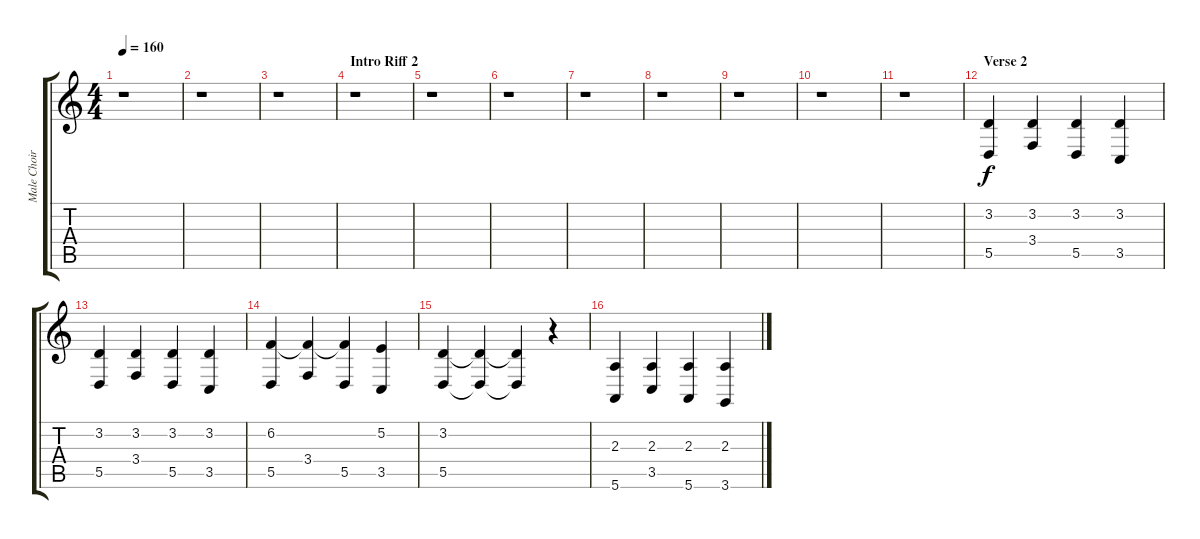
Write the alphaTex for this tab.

\track ("Male Choir" "Male Choir") {instrument choiraahs}
\staff {score tabs}
\tuning (E4 B3 G3 D3 A2 E2) {hide}
\ts (4 4)
\tempo 160
\clef g2
\ks c
r.1{dy f} |
r.1 |
r.1 |
\section ("" "Intro Riff 2")
r.1 |
r.1 |
r.1 |
r.1 |
r.1 |
r.1 |
r.1 |
r.1 |
\section ("" "Verse 2")
(3.2 5.5).4 (3.2 3.4).4 (3.2 5.5).4 (3.2 3.5).4 |
(3.2 5.5).4 (3.2 3.4).4 (3.2 5.5).4 (3.2 3.5).4 |
(6.2 5.5).4 (6.2{t} 3.4).4 (6.2{t} 5.5).4 (5.2 3.5).4 |
(3.2 5.5).4 (3.2{t} 5.5{t}).4 (3.2{t} 5.5{t}).4 r.4 |
(2.3 5.6).4 (2.3 3.5).4 (2.3 5.6).4 (2.3 3.6).4
